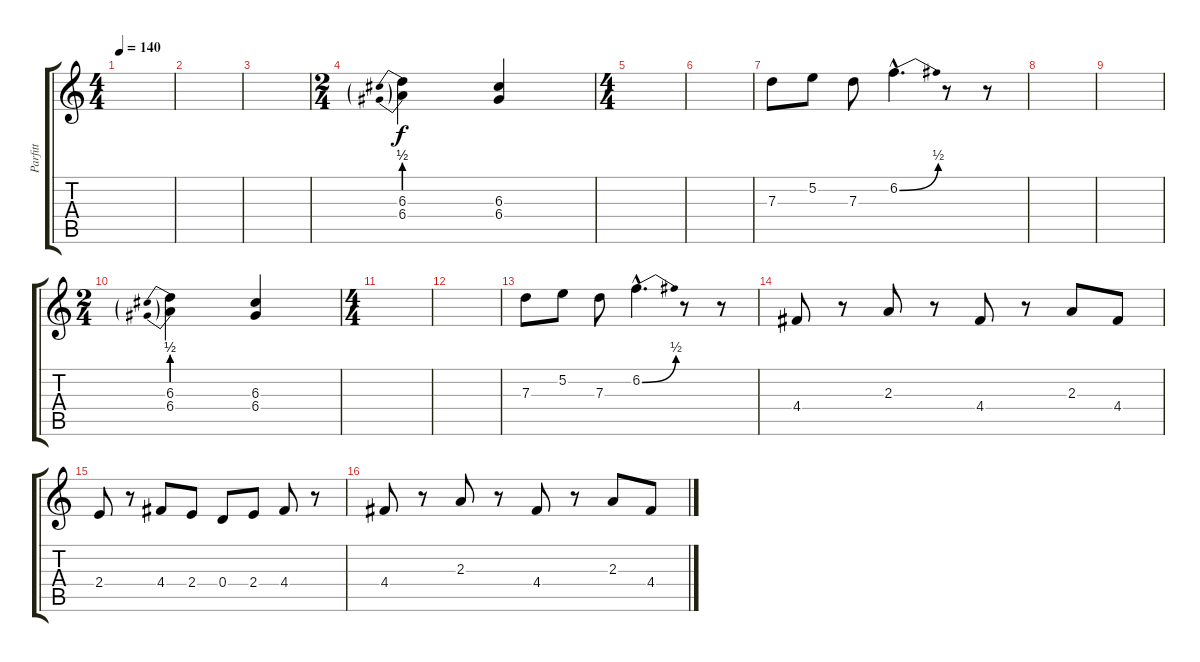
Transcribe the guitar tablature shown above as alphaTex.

\track ("Parfitt" "Parfitt") {instrument distortionguitar}
\staff {score tabs}
\tuning (E4 B3 G3 D3 A2 E2) {hide}
\ts (4 4)
\tempo 140
\clef g2
\ks c
|
|
|
\ts (2 4)
(6.3{be (prebend 0 2 60 2)} 6.4{be (prebend 0 2 60 2)}).4 (6.3 6.4).4 |
\ts (4 4)
|
|
7.3.8 5.2.8 7.3.8 6.2{be (bend 0 0 60 2) hac}.4{d} r.8 r.8 |
|
|
\ts (2 4)
(6.3{be (prebend 0 2 60 2)} 6.4{be (prebend 0 2 60 2)}).4 (6.3 6.4).4 |
\ts (4 4)
|
|
7.3.8 5.2.8 7.3.8 6.2{be (bend 0 0 60 2) hac}.4{d} r.8 r.8 |
4.4.8 r.8 2.3.8 r.8 4.4.8 r.8 2.3.8 4.4.8 |
2.4.8 r.8 4.4.8 2.4.8 0.4.8 2.4.8 4.4.8 r.8 |
4.4.8 r.8 2.3.8 r.8 4.4.8 r.8 2.3.8 4.4.8
